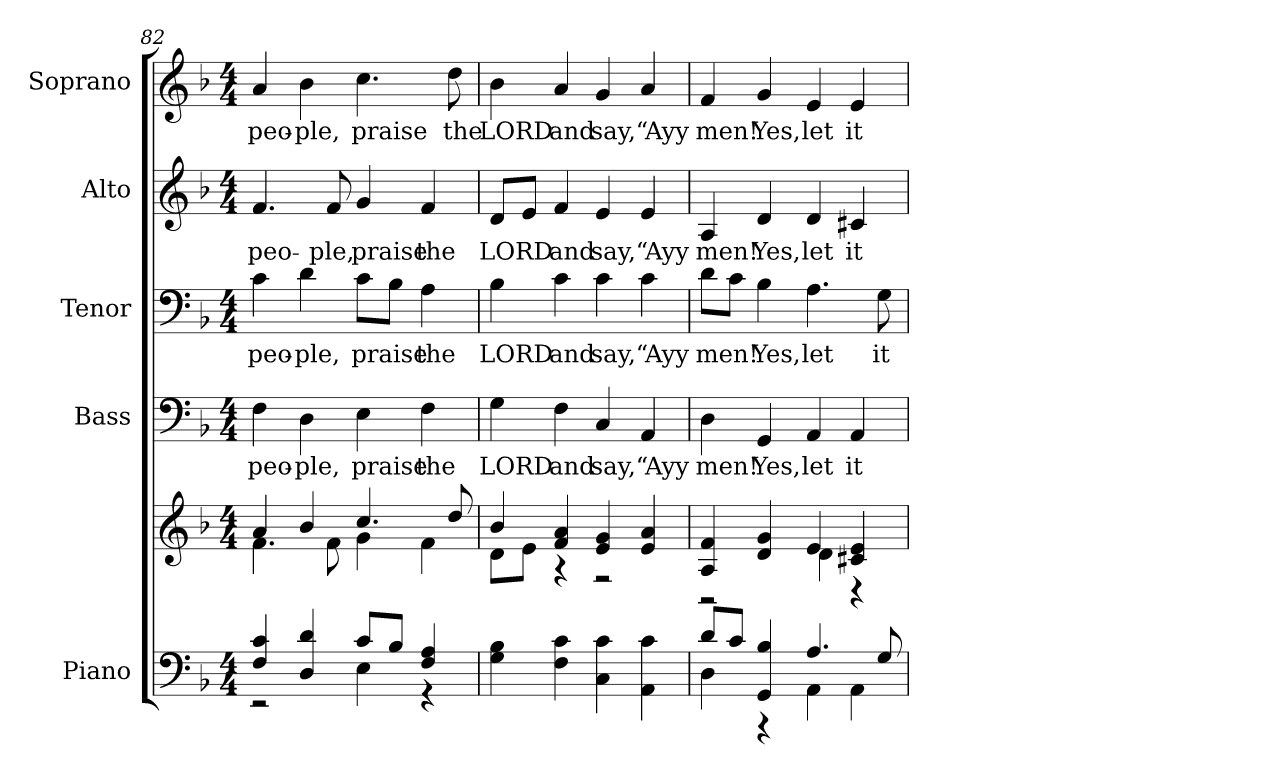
**kern	**kern	**kern	**text	**kern	**text	**kern	**text	**kern	**text
*part5	*part5	*part4	*part4	*part3	*part3	*part2	*part2	*part1	*part1
*staff6	*staff5	*staff4	*staff4	*staff3	*staff3	*staff2	*staff2	*staff1	*staff1
*I"Piano	*	*I"Bass	*	*I"Tenor	*	*I"Alto	*	*I"Soprano	*
*I'Pno.	*	*I'B.	*	*I'T.	*	*I'A.	*	*I'S.	*
!!LO:PB:g=z
*clefF4	*clefG2	*clefF4	*	*clefF4	*	*clefG2	*	*clefG2	*
*k[b-]	*k[b-]	*k[b-]	*	*k[b-]	*	*k[b-]	*	*k[b-]	*
*F:	*F:	*F:	*	*F:	*	*F:	*	*F:	*
*M4/4	*M4/4	*M4/4	*	*M4/4	*	*M4/4	*	*M4/4	*
=82	=82	=82	=82	=82	=82	=82	=82	=82	=82
*^	*^	*	*	*	*	*	*	*	*
!	!	!	!	!	!LO:LY:b:color=#000000	!	!	!	!	!	!
!	!	!	!	!	!	!	!LO:LY:b:color=#000000	!	!	!	!
!	!	!	!	!	!	!	!	!	!LO:LY:b:color=#000000	!	!
!	!	!	!	!	!	!	!	!	!	!	!LO:LY:b:color=#000000
4Fi/ 4ci	2r	4ai/	4.fi\	4Fi\	peo-	4ci\	peo-	4.fi/	peo-	4ai/	peo-
!	!	!	!	!	!LO:LY:b:color=#000000	!	!	!	!	!	!
!	!	!	!	!	!	!	!LO:LY:b:color=#000000	!	!	!	!
!	!	!	!	!	!	!	!	!	!	!	!LO:LY:b:color=#000000
4Di/ 4di	.	4b-i/	.	4Di\	-ple,	4di\	-ple,	.	.	4b-i\	-ple,
!	!	!	!	!	!	!	!	!	!LO:LY:b:color=#000000	!	!
.	.	.	8fi\	.	.	.	.	8fi/	-ple,	.	.
!	!	!	!	!	!LO:LY:b:color=#000000	!	!	!	!	!	!
!	!	!	!	!	!	!	!LO:LY:b:color=#000000	!	!	!	!
!	!	!	!	!	!	!	!	!	!LO:LY:b:color=#000000	!	!
!	!	!	!	!	!	!	!	!	!	!	!LO:LY:b:color=#000000
8ci/L	4Ei\	4.cci/	4gi\	4Ei\	praise	8ci\L	praise	4gi/	praise	4.cci\	praise
8B-i/J	.	.	.	.	.	8B-i\J	.	.	.	.	.
!	!	!	!	!	!LO:LY:b:color=#000000	!	!	!	!	!	!
!	!	!	!	!	!	!	!LO:LY:b:color=#000000	!	!	!	!
!	!	!	!	!	!	!	!	!	!LO:LY:b:color=#000000	!	!
4Fi/ 4Ai	4r	.	4fi\	4Fi\	the	4Ai\	the	4fi/	the	.	.
!	!	!	!	!	!	!	!	!	!	!	!LO:LY:b:color=#000000
.	.	8ddi/	.	.	.	.	.	.	.	8ddi\	the
*v	*v	*	*	*	*	*	*	*	*	*	*
=83	=83	=83	=83	=83	=83	=83	=83	=83	=83	=83
!	!	!	!	!LO:LY:b:color=#000000	!	!	!	!	!	!
!	!	!	!	!	!	!LO:LY:b:color=#000000	!	!	!	!
!	!	!	!	!	!	!	!	!LO:LY:b:color=#000000	!	!
!	!	!	!	!	!	!	!	!	!	!LO:LY:b:color=#000000
4Gi\ 4B-i	4b-i/	8di\L	4Gi\	LORD	4B-i\	LORD	8di/L	LORD	4b-i\	LORD
.	.	8ei\J	.	.	.	.	8ei/J	.	.	.
!	!	!	!	!LO:LY:b:color=#000000	!	!	!	!	!	!
!	!	!	!	!	!	!LO:LY:b:color=#000000	!	!	!	!
!	!	!	!	!	!	!	!	!LO:LY:b:color=#000000	!	!
!	!	!	!	!	!	!	!	!	!	!LO:LY:b:color=#000000
4Fi\ 4ci	4fi/ 4ai	4r	4Fi\	and	4ci\	and	4fi/	and	4ai/	and
!	!	!	!	!LO:LY:b:color=#000000	!	!	!	!	!	!
!	!	!	!	!	!	!LO:LY:b:color=#000000	!	!	!	!
!	!	!	!	!	!	!	!	!LO:LY:b:color=#000000	!	!
!	!	!	!	!	!	!	!	!	!	!LO:LY:b:color=#000000
4Ci\ 4ci	4ei/ 4gi	2r	4Ci/	say,	4ci\	say,	4ei/	say,	4gi/	say,
!	!	!	!	!LO:LY:b:color=#000000	!	!	!	!	!	!
!	!	!	!	!	!	!LO:LY:b:color=#000000	!	!	!	!
!	!	!	!	!	!	!	!	!LO:LY:b:color=#000000	!	!
!	!	!	!	!	!	!	!	!	!	!LO:LY:b:color=#000000
4AAi\ 4ci	4ei/ 4ai	.	4AAi/	“Ayy	4ci\	“Ayy	4ei/	“Ayy	4ai/	“Ayy
=84	=84	=84	=84	=84	=84	=84	=84	=84	=84	=84
*^	*	*	*	*	*	*	*	*	*	*
!	!	!	!	!	!LO:LY:b:color=#000000	!	!	!	!	!	!
!	!	!	!	!	!	!	!LO:LY:b:color=#000000	!	!	!	!
!	!	!	!	!	!	!	!	!	!LO:LY:b:color=#000000	!	!
!	!	!	!	!	!	!	!	!	!	!	!LO:LY:b:color=#000000
8di/L	4Di\	4Ai/ 4fi	2r	4Di\	men!	8di\L	men!	4Ai/	men!	4fi/	men!
8ci/J	.	.	.	.	.	8ci\J	.	.	.	.	.
!	!	!	!	!	!LO:LY:b:color=#000000	!	!	!	!	!	!
!	!	!	!	!	!	!	!LO:LY:b:color=#000000	!	!	!	!
!	!	!	!	!	!	!	!	!	!LO:LY:b:color=#000000	!	!
!	!	!	!	!	!	!	!	!	!	!	!LO:LY:b:color=#000000
4GGi/ 4B-i	4r	4di/ 4gi	.	4GGi/	Yes,	4B-i\	Yes,	4di/	Yes,	4gi/	Yes,
!	!	!	!	!	!LO:LY:b:color=#000000	!	!	!	!	!	!
!	!	!	!	!	!	!	!LO:LY:b:color=#000000	!	!	!	!
!	!	!	!	!	!	!	!	!	!LO:LY:b:color=#000000	!	!
!	!	!	!	!	!	!	!	!	!	!	!LO:LY:b:color=#000000
4.Ai/	4AAi\	4ei/	4di\	4AAi/	let	4.Ai\	let	4di/	let	4ei/	let
!	!	!	!	!	!LO:LY:b:color=#000000	!	!	!	!	!	!
!	!	!	!	!	!	!	!	!	!LO:LY:b:color=#000000	!	!
!	!	!	!	!	!	!	!	!	!	!	!LO:LY:b:color=#000000
.	4AAi\	4c#Xi/ 4ei	4r	4AAi/	it	.	.	4c#Xi/	it	4ei/	it
!	!	!	!	!	!	!	!LO:LY:b:color=#000000	!	!	!	!
8Gi/	.	.	.	.	.	8Gi\	it	.	.	.	.
*v	*v	*	*	*	*	*	*	*	*	*	*
*	*v	*v	*	*	*	*	*	*	*	*
=	=	=	=	=	=	=	=	=	=
*-	*-	*-	*-	*-	*-	*-	*-	*-	*-
